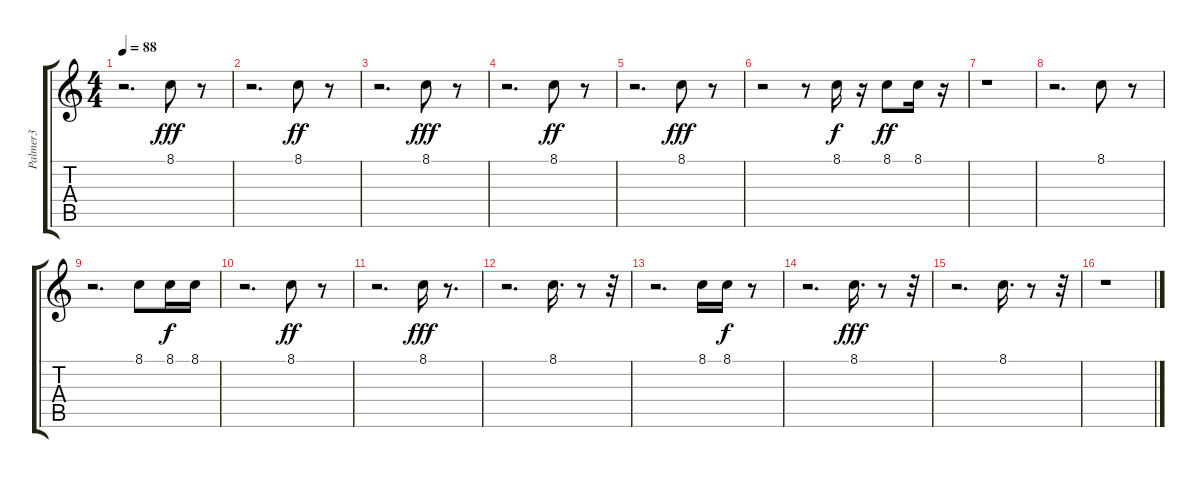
\track ("Palmer3" "Palmer3") {instrument synthdrum}
\staff {score tabs}
\tuning (E4 B3 G3 D3 A2 E2) {hide}
\ts (4 4)
\tempo 88
\clef g2
\ks c
r.2{d dy ff} 8.1.8{dy fff} r.8 |
r.2{d} 8.1.8{dy ff} r.8 |
r.2{d} 8.1.8{dy fff} r.8 |
r.2{d} 8.1.8{dy ff} r.8 |
r.2{d} 8.1.8{dy fff} r.8 |
r.2 r.8 8.1.16{dy f} r.16 8.1.8{dy ff} 8.1.16 r.16 |
r.1 |
r.2{d} 8.1.8 r.8 |
r.2{d} 8.1.8 8.1.16{dy f} 8.1.16 |
r.2{d} 8.1.8{dy ff} r.8 |
r.2{d} 8.1.16{dy fff} r.8{d} |
r.2{d} 8.1.16{d} r.8 r.32 |
r.2{d} 8.1.16 8.1.16{dy f} r.8 |
r.2{d} 8.1.16{d dy fff} r.8 r.32 |
r.2{d} 8.1.16{d} r.8 r.32 |
r.1
